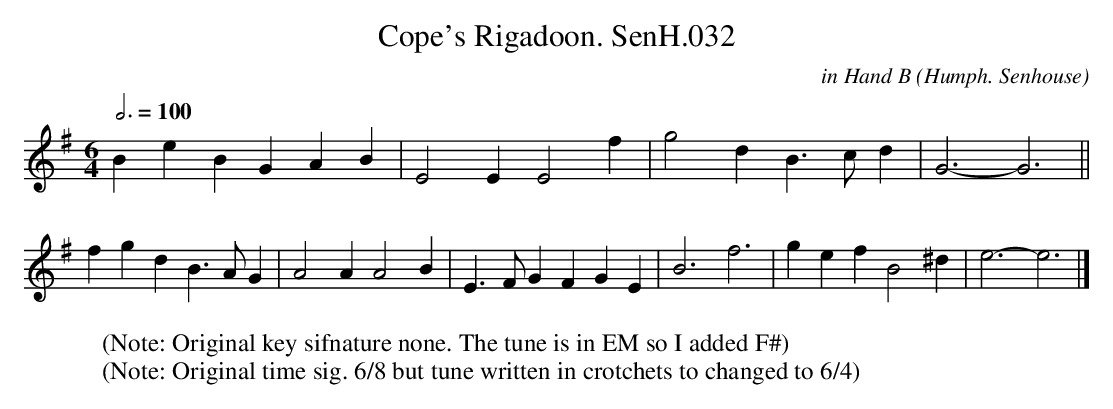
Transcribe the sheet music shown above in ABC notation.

X:1
T:Cope's Rigadoon. SenH.032
C:in Hand B (Humph. Senhouse)
Q:3/4=100
M:6/4
L:1/4
K:Em
B eB GAB | E2EE2f | g2dB>cd | G3-G3 ||
fgd B>AG | A2AA2B | E>FGFGE | B3f3 | gef B2 ^d | e3-e3 |]
W:(Note: Original key sifnature none. The tune is in EM so I added F#)
W:(Note: Original time sig. 6/8 but tune written in crotchets to changed to 6/4)
